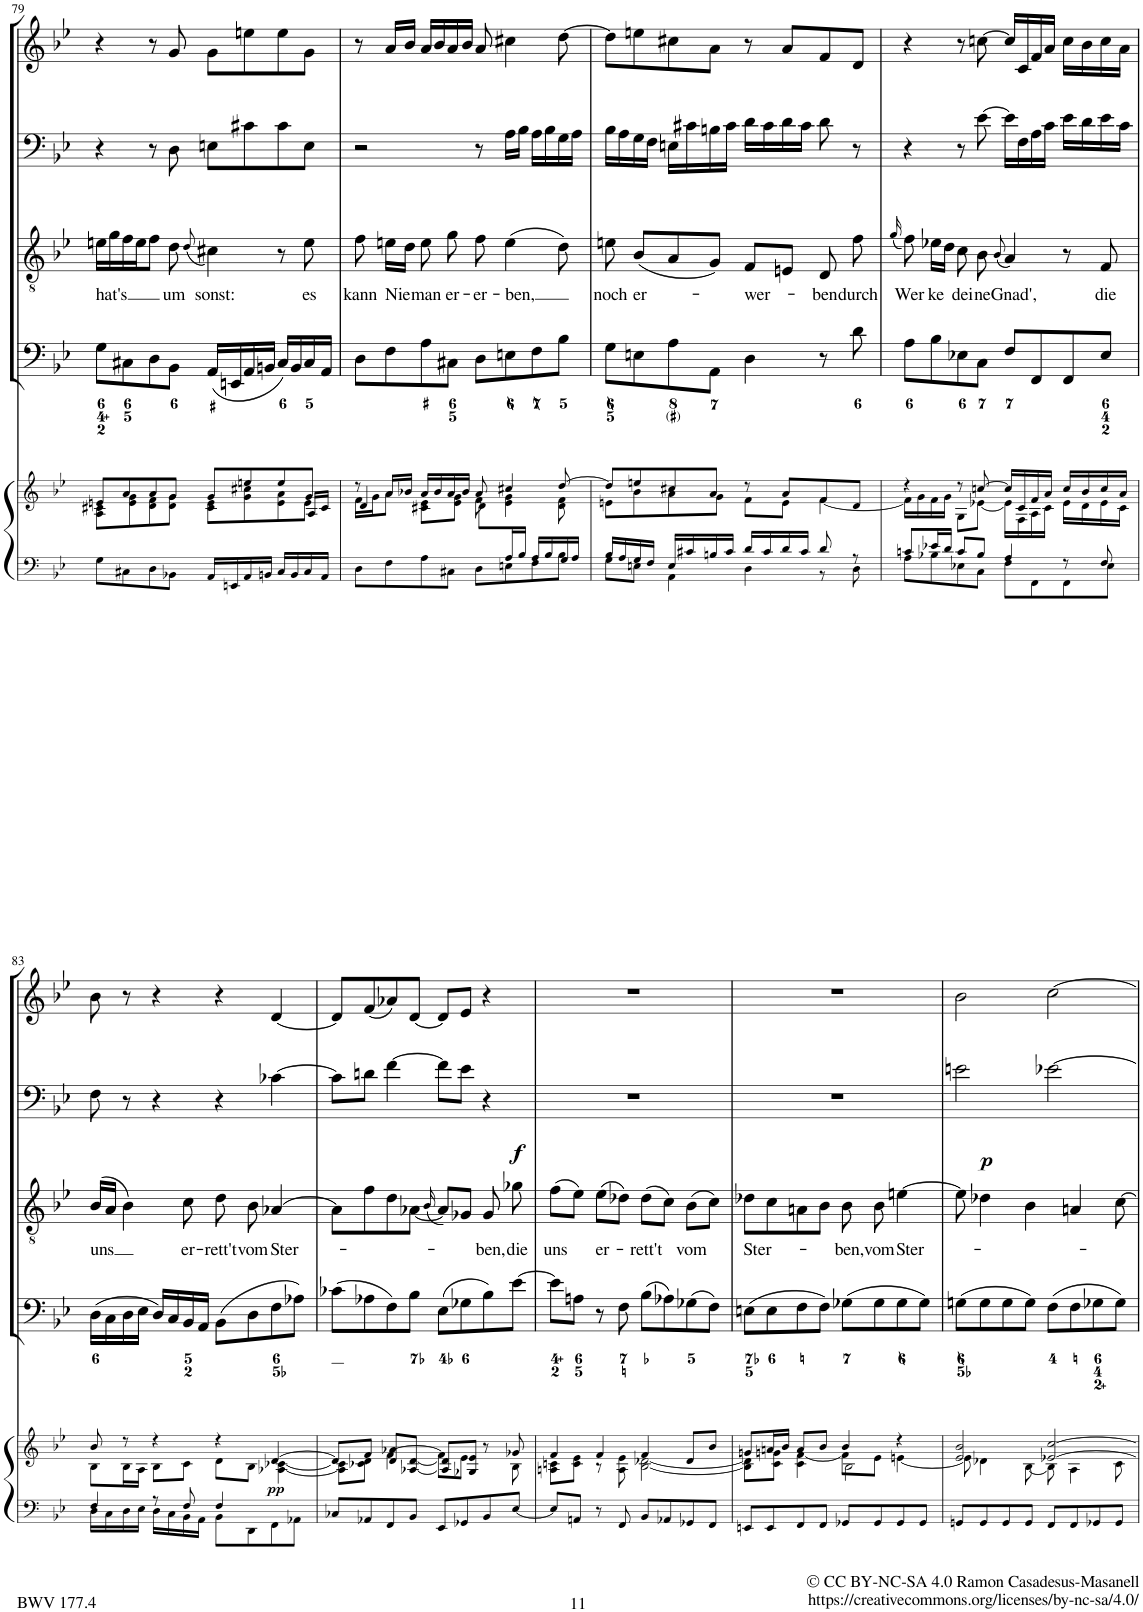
**kern	**kern	**dynam	**kern	**kern	**text	**dynam	**kern	**kern
*part5	*part5	*part5	*part4	*part3	*part3	*part3	*part2	*part1
*staff6	*staff5	*staff5/6	*staff4	*staff3	*staff3	*staff3	*staff2	*staff1
*I"Piano reduction	*	*	*I"Continuo	*I"Tenore	*	*	*I"Fagotto obligato	*I"Violino concertante
*I'Pno	*	*	*	*	*	*	*	*I'Vln
!!LO:PB:g=z
*clefF4	*clefG2	*	*clefF4	*clefGv2	*	*	*clefF4	*clefG2
*k[b-e-]	*k[b-e-]	*	*k[b-e-]	*k[b-e-]	*	*	*k[b-e-]	*k[b-e-]
*M4/4	*M4/4	*	*M4/4	*M4/4	*	*	*M4/4	*M4/4
*met(c)	*met(c)	*	*met(c)	*met(c)	*	*	*met(c)	*met(c)
=79	=79	=79	=79	=79	=79	=79	=79	=79
*	*^	*	*	*	*	*	*	*
*	*	*^	*	*	*	*	*	*	*
!	!	!	!	!	!	!	!LO:LY:b	!	!	!
8G\L	8en/L	8A\ 8c#X\L	2ryy	.	8G\L	16en\LL	hat's	.	4r	4r
.	.	.	.	.	.	16g\	.	.	.	.
8C#X\	8a/	8e\ 8g\	.	.	8C#X\	16f\	.	.	.	.
.	.	.	.	.	.	16e\J	.	.	.	.
8D\	8a/	8d\ 8f\	.	.	8D\	8f\J	.	.	8r	8r
!	!	!	!	!	!	!	!LO:LY:b	!	!	!
8BB-X\J	8g/J	8d\ 8g\J	.	.	8BB-\J	8d\	um	.	8D\	8g/
.	.	.	.	.	.	(8qd/	.	.	.	.
!	!	!	!	!	!	!	!LO:LY:b	!	!	!
16AA/LL	8g/L	8c#\ 8e\L	4ryy	.	(16AA/LL	4c#X\)	sonst:	.	8En\L	8g\L
16EEn/	.	.	.	.	16EEn/	.	.	.	.	.
16AA/	8een/	8g\ 8cc#X\	.	.	16AA/	.	.	.	8c#X\	8een\
16BBn/JJ	.	.	.	.	16BBn/JJ	.	.	.	.	.
16C#/LL	8ee/	8e\ 8a\	8ryy	.	16C#/LL)	8r	.	.	8c#\	8ee\
16BB/	.	.	.	.	16BB/	.	.	.	.	.
!	!	!	!	!	!	!	!LO:LY:b	!	!	!
16C#/	8g/J	8e\J	16A/LL	.	16C#/	8e\	es	.	8E\J	8g\J
16AA/JJ	.	.	16c#/JJ	.	16AA/JJ	.	.	.	.	.
=80	=80	=80	=80	=80	=80	=80	=80	=80	=80	=80
*^	*	*	*	*	*	*	*	*	*	*
!	!	!	!	!	!	!	!	!LO:LY:b	!	!	!
4ryy	8D\L	8r	16f\LL	4d/	.	8D\L	8f\	kann	.	2r	8r
.	.	.	16g\J	.	.	.	.	.	.	.	.
!	!	!	!	!	!	!	!	!LO:LY:b	!	!	!
.	8F\	16a/LL	8a\J	.	.	8F\	16en\LL	Nie-	.	.	16a/LL
.	.	16b-X/JJ	.	.	.	.	16d\JJ	.	.	.	16b-/JJ
!	!	!	!	!	!	!	!	!LO:LY:b	!	!	!
4ryy	8A\	16a/LL	8c#X\ 8e-\L	4ryy	.	8A\	8e\	-man	.	.	16a/LL
.	.	16b-/	.	.	.	.	.	.	.	.	16b-/
!	!	!	!	!	!	!	!	!LO:LY:b	!	!	!
.	8C#X\J	16a/	8e-\ 8g\J	.	.	8C#X\J	8g\	er-	.	.	16a/
.	.	16b-/JJ	.	.	.	.	.	.	.	.	16b-/JJ
!	!	!	!	!	!	!	!	!LO:LY:b	!	!	!
8ryy	8D\L	8a/	8f\	8d\L	.	8D\L	8f\	-er-	.	8r	8a/
!	!	!	!	!	!	!	!	!LO:LY:b	!	!	!
16A/L	8En\	4cc#X/	4e-\ 4g\	4.ryy	.	8En\	(4e\	-ben,	.	16A\LL	4cc#X\
16B-/JJ	.	.	.	.	.	.	.	.	.	16B-\JJ	.
16A/LL	8F\	.	.	.	.	8F\	.	.	.	16A\LL	.
16B-/	.	.	.	.	.	.	.	.	.	16B-\	.
16G/	8B-\J	[8dd/	8d\ 8f\	.	.	8B-\J	8d\)	.	.	16G\	[8dd\
16A/JJ	.	.	.	.	.	.	.	.	.	16A\JJ	.
*	*	*	*v	*v	*	*	*	*	*	*	*
=81	=81	=81	=81	=81	=81	=81	=81	=81	=81	=81
!	!	!	!	!	!	!	!LO:LY:b	!	!	!
16B-/LL	8G\L	8dd/L]	8en\L	.	8G\L	8en\	noch	.	16B-\LL	8dd\L]
16A/	.	.	.	.	.	.	.	.	16A\	.
!	!	!	!	!	!	!	!LO:LY:b	!	!	!
16G/	8En\J	8een/	8b-\	.	8En\	(8B-/L	er-	.	16G\	8een\
16F/JJ	.	.	.	.	.	.	.	.	16F\JJ	.
16E/LL	4AA\	8cc#X/	8a\	.	8A\	8A/	.	.	16En\LL	8cc#X\
16c#X/	.	.	.	.	.	.	.	.	16c#X\	.
16Bn/	.	8a/J	8g\J	.	8AA\J	8G/J)	.	.	16Bn\	8a\J
16c#/JJ	.	.	.	.	.	.	.	.	16c#\JJ	.
!	!	!	!	!	!	!	!LO:LY:b	!	!	!
16d/LL	4D\	8r	8f\L	.	4D\	8F/L	-wer-	.	16d\LL	8r
16c#/	.	.	.	.	.	.	.	.	16c#\	.
16d/	.	8a/L	8e\J	.	.	8En/J	.	.	16d\	8a/L
16c#/JJ	.	.	.	.	.	.	.	.	16c#\JJ	.
!	!	!	!	!	!	!	!LO:LY:b	!	!	!
8d/	8r	8f/	[4f\	.	8r	8D/	-ben	.	8d\	8f/
!	!	!	!	!	!	!	!LO:LY:b	!	!	!
8r	8D\	8d/J	.	.	8d\	8f\	durch	.	8r	8d/J
=82	=82	=82	=82	=82	=82	=82	=82	=82	=82	=82
.	.	.	.	.	.	(16qg/	.	.	.	.
!	!	!	!	!	!	!	!LO:LY:b	!	!	!
8cn/L	8A\L	4r	16f\LL]	.	8A\L	8f\)	Wer-	.	4r	4r
.	.	.	16g\	.	.	.	.	.	.	.
!	!	!	!	!	!	!	!LO:LY:b	!	!	!
16e-X/L	8B-X\	.	16f\	.	8B-\	16e-X\LL	-ke	.	.	.
16d/JJ	.	.	16g\JJ	.	.	16d\JJ	.	.	.	.
!	!	!	!	!	!	!	!LO:LY:b	!	!	!
8c/L	8E-X\	8r	8G\L	.	8E-X\	8c\	dei-	.	8r	8r
!	!	!	!	!	!	!	!LO:LY:b	!	!	!
8B-/J	8C\J	[8ccn/	[8e-X\J	.	8C\J	8B-\	-ne	.	[8e-\	[8ccn\
.	.	.	.	.	.	(8qB-/	.	.	.	.
!	!	!	!	!	!	!	!LO:LY:b	!	!	!
4A/	8F\L	16cc/LL]	16e-\LL]	.	8F/L	4A/)	Gnad',	.	16e-\LL]	16cc/LL]
.	.	16c/	16F\	.	.	.	.	.	16F\	16c/
.	8FF\	16f/	16A\	.	8FF/	.	.	.	16A\	16f/
.	.	16a/JJ	16c\JJ	.	.	.	.	.	16c\JJ	16a/JJ
8r	8FF\	16cc/LL	16e-\LL	.	8FF/	8r	.	.	16e-\LL	16cc\LL
.	.	16b-/	16d\	.	.	.	.	.	16d\	16b-\
!	!	!	!	!	!	!	!LO:LY:b	!	!	!
8F/	8E-\J	16cc/	16e-\	.	8E-/J	8F/	die	.	16e-\	16cc\
.	.	16a/JJ	16c\JJ	.	.	.	.	.	16c\JJ	16a\JJ
!!LO:LB:g=z
=83	=83	=83	=83	=83	=83	=83	=83	=83	=83	=83
!	!	!	!	!	!	!	!LO:LY:b	!	!	!
4F/	16D\LL	8b-/	8B-\L	.	(16D\LL	(16B-/LL	uns	.	8F\	8b-\
.	16C\	.	.	.	16C\	16A/JJ	.	.	.	.
.	16D\	8r	16B-\L	.	16D\	4B-\)	.	.	8r	8r
.	16E-\JJ	.	16A\JJ	.	16E-\JJ	.	.	.	.	.
8r	16D\LL	4r	8B-\L	.	16D/LL)	.	.	.	4r	4r
.	16C\	.	.	.	16C/	.	.	.	.	.
!	!	!	!	!	!	!	!LO:LY:b	!	!	!
8F/	16BB-\	.	8c\J	.	16BB-/	8c\	er-	.	.	.
.	16AA\JJ	.	.	.	16AA/JJ	.	.	.	.	.
!	!	!	!	!	!	!	!LO:LY:b	!	!	!
4F/	8BB-\L	4r	8d\L	.	(8BB-\L	8d\	-rett't	.	4r	4r
!	!	!	!	!	!	!	!LO:LY:b	!	!	!
.	8DD\	.	8B-\J	.	8D\	8B-\	vom	.	.	.
!	!	!	!	!LO:DY:b	!	!	!LO:LY:b	!	!	!
4ryy	8FF\	[4d/	[4A-X\ [4c-X\	pp	8F\	[4A-X/	Ster-	.	[4c-X\	[4d/
.	8AA-X\J	.	.	.	8A-X\J)	.	.	.	.	.
*v	*v	*	*	*	*	*	*	*	*	*
=84	=84	=84	=84	=84	=84	=84	=84	=84	=84
8C-X/L	8d/L]	8A-\] 8c-\]L	.	(8c-X\L	8A-\L]	.	.	8c-\L]	8d/L]
8AA-X/	8f/J	8c-X\ 8d\J	.	8A-X\	8f\	.	.	8dn\J	(8f/
8FF/	8d/ 8a-X/L	[>4f\	.	8F\)	8d\	.	.	[4f\	8a-X/)
8BB-/J	[<8A-X/ [<8d/J	.	.	8B-\J	[<8A-X\J	.	.	.	[8d/J
.	.	.	.	.	(16qB-/	.	.	.	.
8EE-/L	8A-/] 8d/]L	8f\L]	.	(8E-\L	8A-/L])	.	.	8f\L]	8d/L]
8GG-X/	8G-X/ 8e-/J	8e-\J	.	8G-X\	8G-X/J	.	.	8e-\J	8e-/J
!	!	!	!	!	!	!LO:LY:b	!	!	!
8BB-/	8r	8ryy	.	8B-\)	8G-/	-ben,	.	4r	4r
!	!	!	!	!	!	!LO:LY:b	!LO:DY:a	!	!
[8E-/J	8g-X/	8B-\	.	[8e-\J	8g-X\	die	f	.	.
=85	=85	=85	=85	=85	=85	=85	=85	=85	=85
!	!	!	!	!	!	!LO:LY:b	!	!	!
8E-/L]	4f/	8An\ 8cn\L	.	8e-\L]	(8f\L	uns	.	1r	1r
8AAn/J	.	8c\ 8e-\J	.	8An\J	8e-\J)	.	.	.	.
!	!	!	!	!	!	!LO:LY:b	!	!	!
8r	4f/	8r	.	8r	(8e-\L	er-	.	.	.
8FF/	.	8A\ 8e-\	.	8F\	8d-X\J)	.	.	.	.
!	!	!	!	!	!	!LO:LY:b	!	!	!
8BB-/L	4f/	[2B-\ [2d-X\	.	(8B-\L	(8d-\L	-rett't	.	.	.
8AA-X/	.	.	.	8A-X\)	8c\J)	.	.	.	.
!	!	!	!	!	!	!LO:LY:b	!	!	!
8GG-X/	8d-/L	.	.	(8G-X\	(8B-\L	vom	.	.	.
8FF/J	8b-/J	.	.	8F\J)	8c\J)	.	.	.	.
=86	=86	=86	=86	=86	=86	=86	=86	=86	=86
*	*	*^	*	*	*	*	*	*	*
!	!	!	!	!	!	!	!LO:LY:b	!	!	!
8EEn/L	8gn/L	8B-\] 8d-\]L	4ryy	.	(8En\L	8d-X\L	Ster-	.	1r	1r
8EE/	16an/L	8c\ 8gn\J	.	.	8E\	8c\	.	.	.	.
.	16b-/JJ	.	.	.	.	.	.	.	.	.
8FF/	8a/L	4c\ [4f\	4ryy	.	8F\	8An\	.	.	.	.
8FF/J	8b-/J	.	.	.	8F\J)	8B-\J	.	.	.	.
!	!	!	!	!	!	!	!LO:LY:b	!	!	!
8GG-X/L	4b-/	8f\L]	2B-\	.	(8G-X\L	8B-\	-ben,	.	.	.
!	!	!	!	!	!	!	!LO:LY:b	!	!	!
8GG-/	.	8e-\J	.	.	8G-\	8B-\	vom	.	.	.
!	!	!	!	!	!	!	!LO:LY:b	!	!	!
8GG-/	4r	[4en\	.	.	8G-\	[4en\	Ster-	.	.	.
8GG-/J	.	.	.	.	8G-\J)	.	.	.	.	.
*	*	*v	*v	*	*	*	*	*	*	*
=87	=87	=87	=87	=87	=87	=87	=87	=87	=87
8GGn/L	2e-/ 2b-/	8e\]	.	(8Gn\L	8e\]	.	.	2en\	2b-\
!	!	!	!	!	!	!	!LO:DY:a	!	!
8GG/	.	4d-X\	.	8G\	4d-X\	.	p	.	.
8GG/	.	.	.	8G\	.	.	.	.	.
8GG/J	.	[8B-\	.	8G\J)	4B-\	.	.	.	.
8FF/L	[2e-X/ [2cc/	8B-\]	.	(8F\L	.	.	.	[2e-X\	[2cc\
8FF/	.	4A\	.	8F\	4An/	.	.	.	.
8GG-X/	.	.	.	8G-X\	.	.	.	.	.
8GG-/J	.	8c\	.	8G-\J)	[8c\	.	.	.	.
*	*v	*v	*	*	*	*	*	*	*
=	=	=	=	=	=	=	=	=
*-	*-	*-	*-	*-	*-	*-	*-	*-
